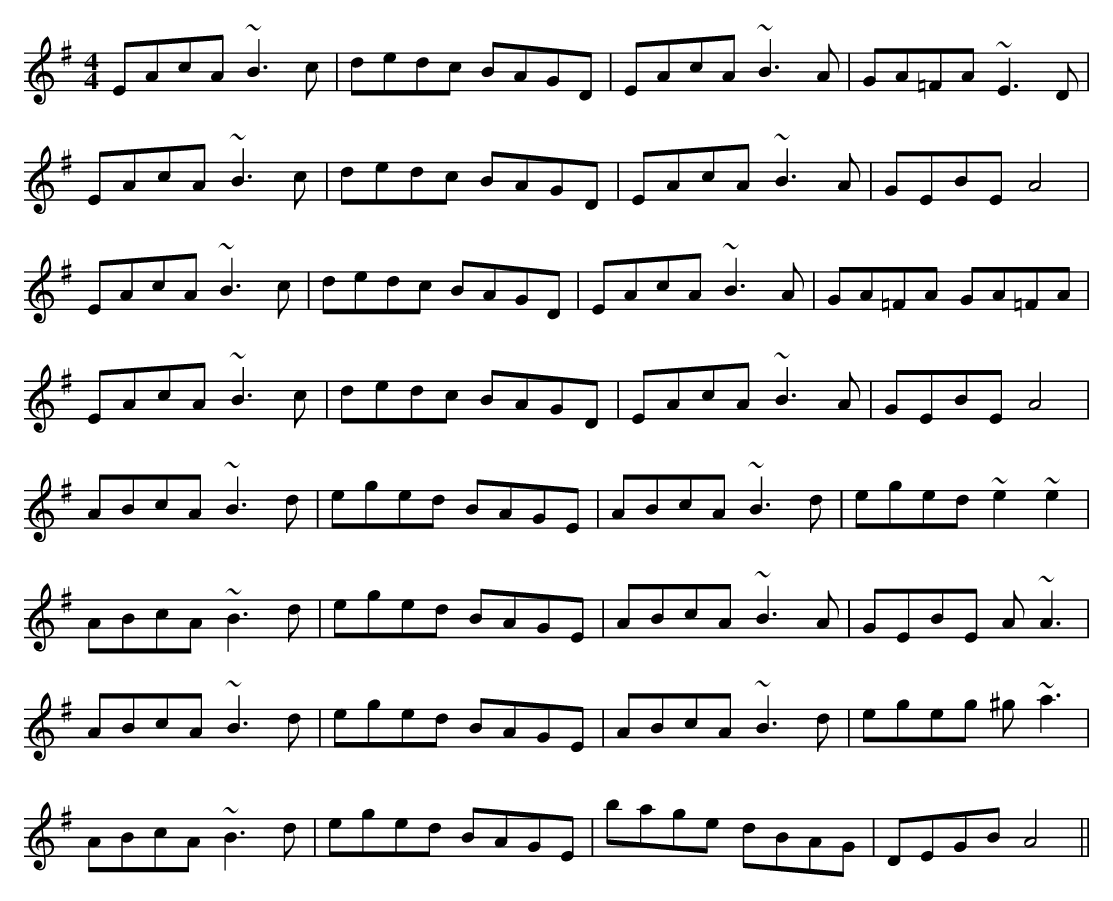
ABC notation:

X:1
M:4/4
K:Ador
EAcA ~B3c|dedc BAGD|EAcA ~B3A|GA=FA ~E3D|
EAcA ~B3c|dedc BAGD|EAcA ~B3A|GEBE A4|
EAcA ~B3c|dedc BAGD|EAcA ~B3A|GA=FA GA=FA|
EAcA ~B3c|dedc BAGD|EAcA ~B3A|GEBE A4|
ABcA ~B3d|eged BAGE|ABcA ~B3d|eged ~e2~e2|
ABcA ~B3d|eged BAGE|ABcA ~B3A|GEBE A~A3|
ABcA ~B3d|eged BAGE|ABcA ~B3d|egeg ^g~a3|
ABcA ~B3d|eged BAGE|bage dBAG|DEGB A4||
